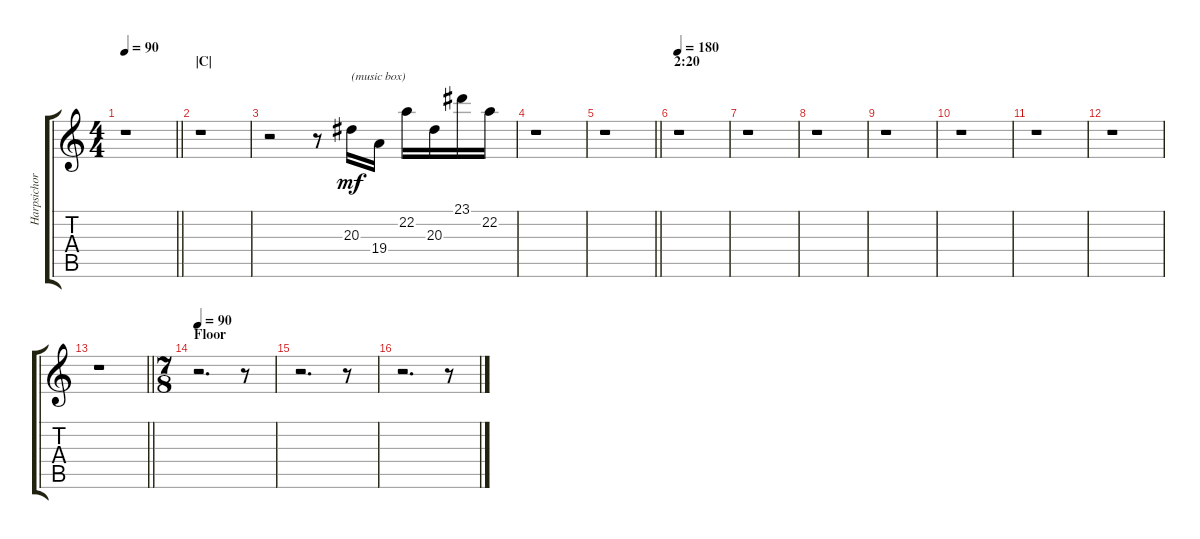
\track ("Harpsichord" "Harpsichor") {instrument harpsichord}
\staff {score tabs}
\tuning (E4 B3 G3 D3 A2 E2) {hide}
\ts (4 4)
\tempo 90
\clef g2
\barLineRight lightlight
\ks c
r.1{dy mf} |
\section ("" "|C|")
r.1 |
r.2 r.8 20.3.16{txt "(music box)" instrument musicbox} 19.4.16 22.2.16 20.3.16 23.1.16 22.2.16 |
r.1 |
\barLineRight lightlight
r.1 |
\section ("" "2:20")
\tempo 180
r.1 |
r.1 |
r.1 |
r.1 |
r.1 |
r.1 |
r.1 |
\barLineRight lightlight
r.1 |
\ts (7 8)
\section ("" "Floor")
\tempo 90
r.2{d} r.8 |
r.2{d} r.8 |
r.2{d} r.8
